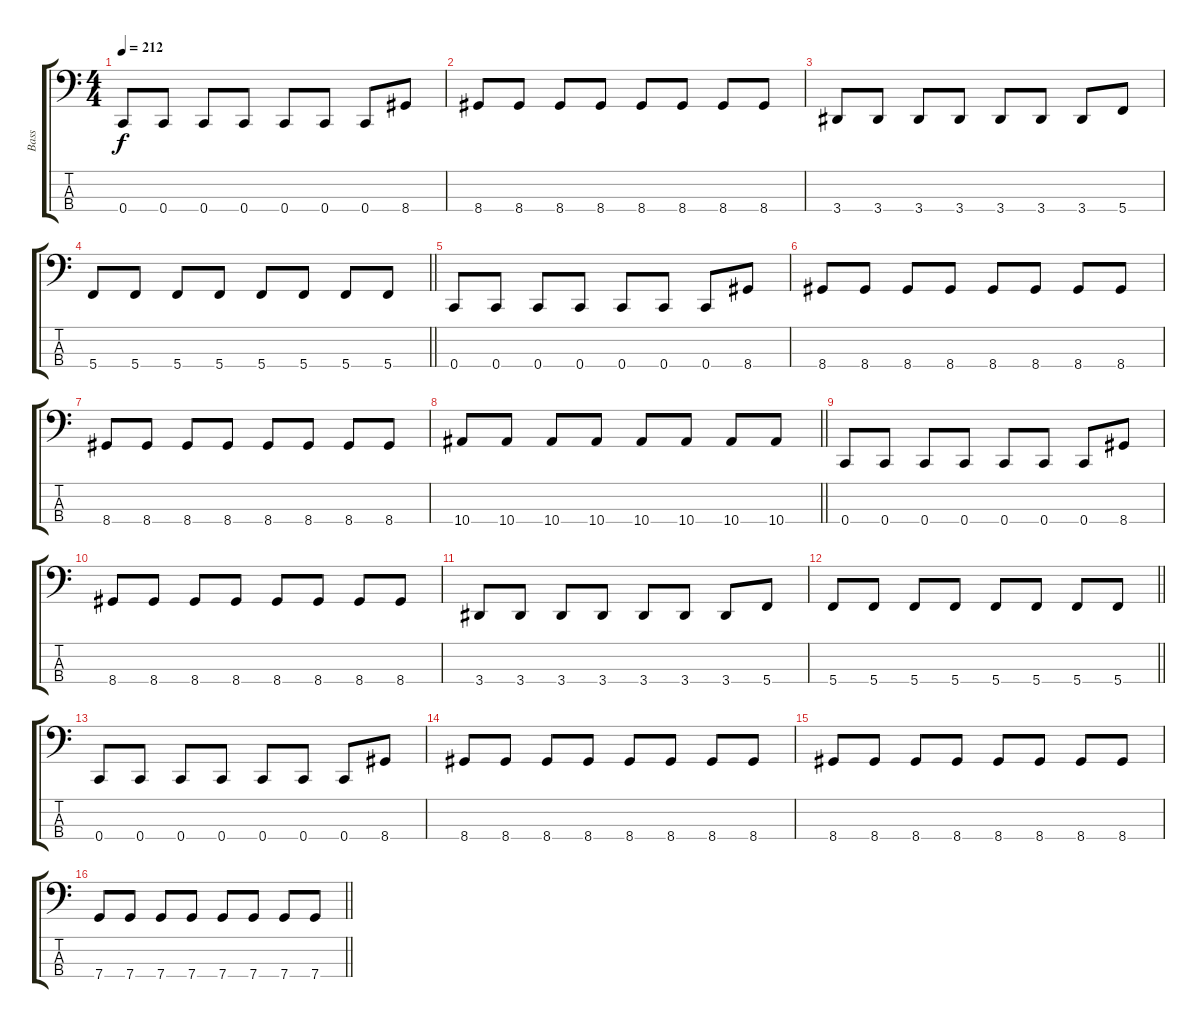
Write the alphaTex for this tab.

\track ("Bass" "Bass") {instrument electricbassfinger}
\staff {score tabs}
\tuning (F2 C2 G1 C1) {hide}
\ts (4 4)
\tempo 212
\clef f4
\ks c
0.4.8{dy f} 0.4.8 0.4.8 0.4.8 0.4.8 0.4.8 0.4.8 8.4.8 |
8.4.8 8.4.8 8.4.8 8.4.8 8.4.8 8.4.8 8.4.8 8.4.8 |
3.4.8 3.4.8 3.4.8 3.4.8 3.4.8 3.4.8 3.4.8 5.4.8 |
\barLineRight lightlight
5.4.8 5.4.8 5.4.8 5.4.8 5.4.8 5.4.8 5.4.8 5.4.8 |
0.4.8 0.4.8 0.4.8 0.4.8 0.4.8 0.4.8 0.4.8 8.4.8 |
8.4.8 8.4.8 8.4.8 8.4.8 8.4.8 8.4.8 8.4.8 8.4.8 |
8.4.8 8.4.8 8.4.8 8.4.8 8.4.8 8.4.8 8.4.8 8.4.8 |
\barLineRight lightlight
10.4.8 10.4.8 10.4.8 10.4.8 10.4.8 10.4.8 10.4.8 10.4.8 |
0.4.8 0.4.8 0.4.8 0.4.8 0.4.8 0.4.8 0.4.8 8.4.8 |
8.4.8 8.4.8 8.4.8 8.4.8 8.4.8 8.4.8 8.4.8 8.4.8 |
3.4.8 3.4.8 3.4.8 3.4.8 3.4.8 3.4.8 3.4.8 5.4.8 |
\barLineRight lightlight
5.4.8 5.4.8 5.4.8 5.4.8 5.4.8 5.4.8 5.4.8 5.4.8 |
0.4.8 0.4.8 0.4.8 0.4.8 0.4.8 0.4.8 0.4.8 8.4.8 |
8.4.8 8.4.8 8.4.8 8.4.8 8.4.8 8.4.8 8.4.8 8.4.8 |
8.4.8 8.4.8 8.4.8 8.4.8 8.4.8 8.4.8 8.4.8 8.4.8 |
\barLineRight lightlight
7.4.8 7.4.8 7.4.8 7.4.8 7.4.8 7.4.8 7.4.8 7.4.8
